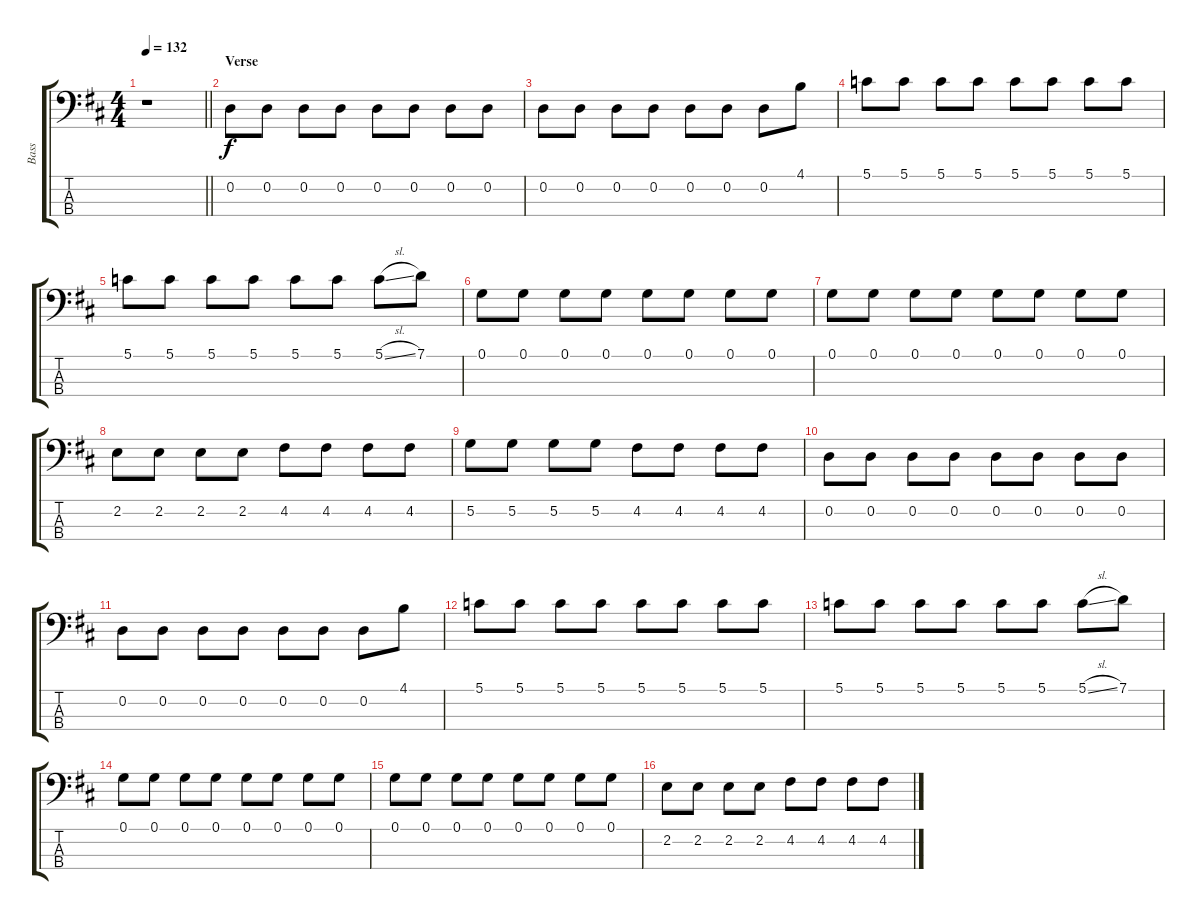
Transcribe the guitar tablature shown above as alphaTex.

\track ("Bass" "Bass") {instrument electricbassfinger}
\staff {score tabs}
\tuning (G2 D2 A1 E1) {hide}
\ts (4 4)
\tempo 132
\clef f4
\barLineRight lightlight
\ks d
r.1{dy f} |
\section ("" "Verse")
0.2.8 0.2.8 0.2.8 0.2.8 0.2.8 0.2.8 0.2.8 0.2.8 |
0.2.8 0.2.8 0.2.8 0.2.8 0.2.8 0.2.8 0.2.8 4.1.8 |
5.1.8 5.1.8 5.1.8 5.1.8 5.1.8 5.1.8 5.1.8 5.1.8 |
5.1.8 5.1.8 5.1.8 5.1.8 5.1.8 5.1.8 5.1{sl}.8 7.1.8 |
0.1.8 0.1.8 0.1.8 0.1.8 0.1.8 0.1.8 0.1.8 0.1.8 |
0.1.8 0.1.8 0.1.8 0.1.8 0.1.8 0.1.8 0.1.8 0.1.8 |
2.2.8 2.2.8 2.2.8 2.2.8 4.2.8 4.2.8 4.2.8 4.2.8 |
5.2.8 5.2.8 5.2.8 5.2.8 4.2.8 4.2.8 4.2.8 4.2.8 |
0.2.8 0.2.8 0.2.8 0.2.8 0.2.8 0.2.8 0.2.8 0.2.8 |
0.2.8 0.2.8 0.2.8 0.2.8 0.2.8 0.2.8 0.2.8 4.1.8 |
5.1.8 5.1.8 5.1.8 5.1.8 5.1.8 5.1.8 5.1.8 5.1.8 |
5.1.8 5.1.8 5.1.8 5.1.8 5.1.8 5.1.8 5.1{sl}.8 7.1.8 |
0.1.8 0.1.8 0.1.8 0.1.8 0.1.8 0.1.8 0.1.8 0.1.8 |
0.1.8 0.1.8 0.1.8 0.1.8 0.1.8 0.1.8 0.1.8 0.1.8 |
2.2.8 2.2.8 2.2.8 2.2.8 4.2.8 4.2.8 4.2.8 4.2.8
